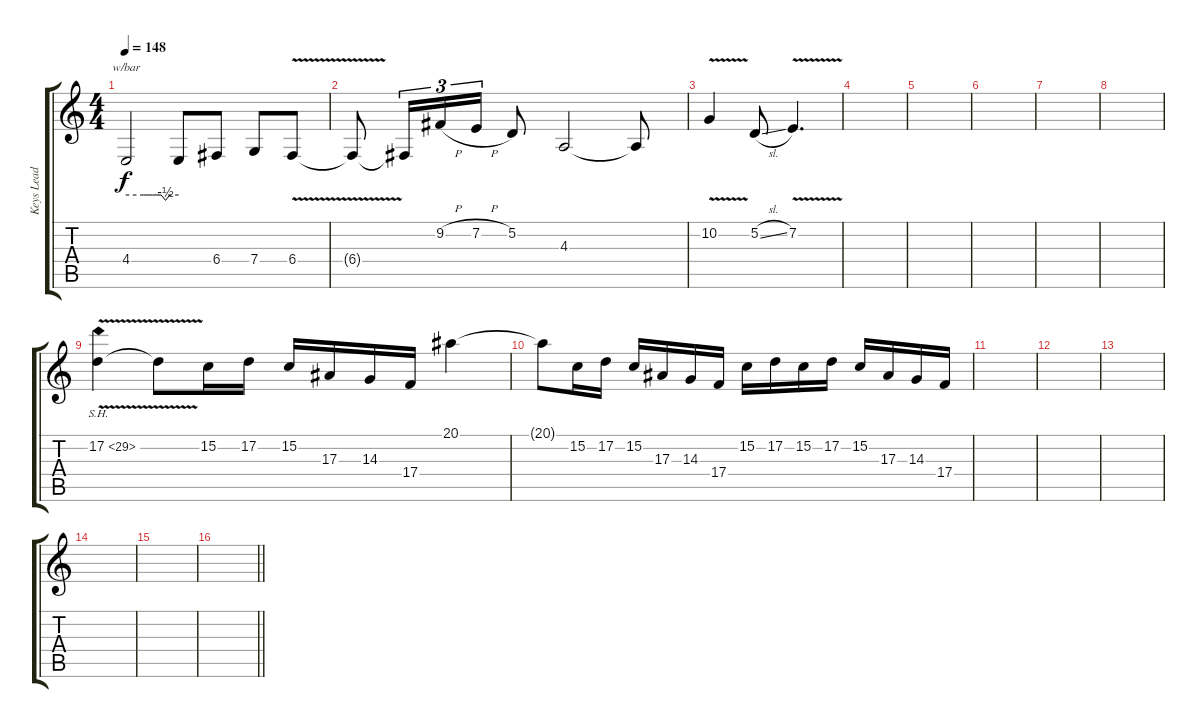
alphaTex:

\track ("Keys Lead 2" "Keys Lead ") {instrument lead1square}
\staff {score tabs}
\tuning (D4 A3 F3 C3 G2 D2) {hide}
\ts (4 4)
\section ("" "")
\tempo 148
\clef g2
\ks c
4.4.2{tbe (custom default 0 0 20 0 25 0 30 0 35 0 40 0 45 -2 50 0 60 0) dy f volume 16 balance 8 instrument lead1square} 4.4{t}.8 6.4.8 7.4.8 6.4{v}.8 |
6.4{t}.8 6.4{t}.16{tu (3 2)} 9.2{h}.16{tu (3 2)} 7.2{h}.16{tu (3 2)} 5.2.8 4.3.2 4.3{t}.8 |
10.2{v}.4 5.2{sl}.8 7.2{v}.4{d} |
|
|
|
|
|
17.2{sh 12 v}.4{balance 16} 17.2{t}.8 15.2.16 17.2.16 15.2.16 17.3.16 14.3.16 17.4.16 20.1.4 |
20.1{t}.8 15.2.16 17.2.16 15.2.16 17.3.16 14.3.16 17.4.16 15.2.16 17.2.16 15.2.16 17.2.16 15.2.16 17.3.16 14.3.16 17.4.16 |
|
|
|
|
|
\barLineRight lightlight
